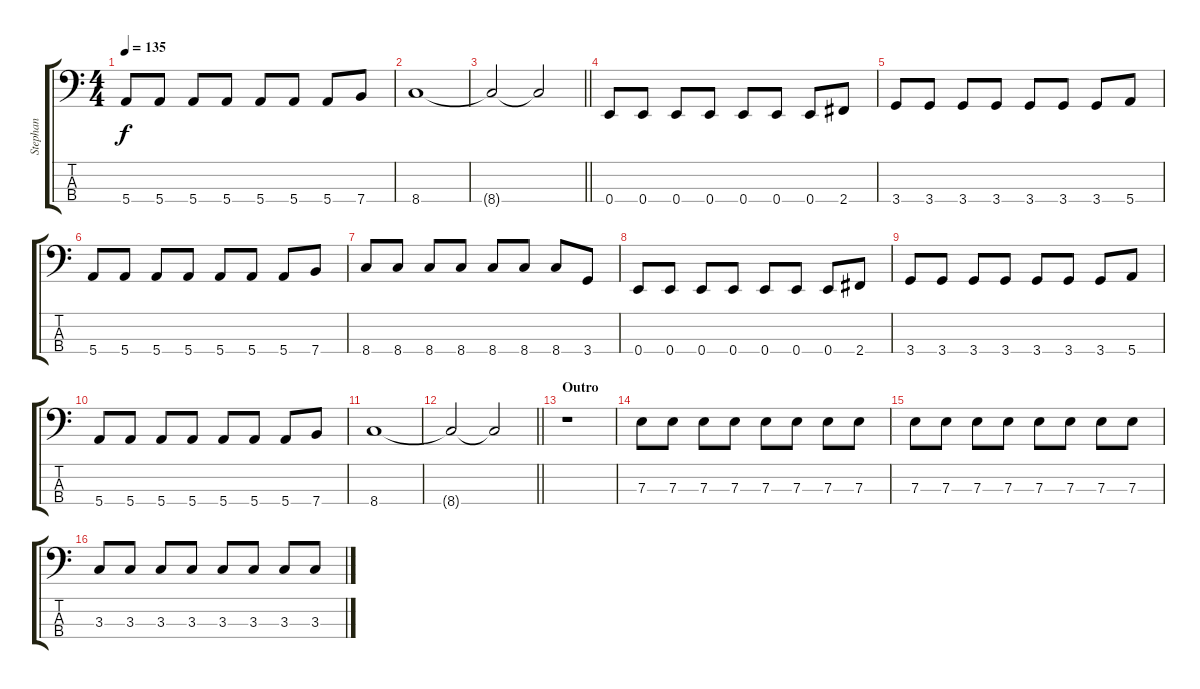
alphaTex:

\track ("Stephan" "Stephan") {instrument electricbasspick}
\staff {score tabs}
\tuning (G2 D2 A1 E1) {hide}
\ts (4 4)
\tempo 135
\clef f4
\ks c
5.4.8{dy f} 5.4.8 5.4.8 5.4.8 5.4.8 5.4.8 5.4.8 7.4.8 |
8.4.1 |
\barLineRight lightlight
8.4{t}.2 8.4{t}.2 |
0.4.8 0.4.8 0.4.8 0.4.8 0.4.8 0.4.8 0.4.8 2.4.8 |
3.4.8 3.4.8 3.4.8 3.4.8 3.4.8 3.4.8 3.4.8 5.4.8 |
5.4.8 5.4.8 5.4.8 5.4.8 5.4.8 5.4.8 5.4.8 7.4.8 |
8.4.8 8.4.8 8.4.8 8.4.8 8.4.8 8.4.8 8.4.8 3.4.8 |
0.4.8 0.4.8 0.4.8 0.4.8 0.4.8 0.4.8 0.4.8 2.4.8 |
3.4.8 3.4.8 3.4.8 3.4.8 3.4.8 3.4.8 3.4.8 5.4.8 |
5.4.8 5.4.8 5.4.8 5.4.8 5.4.8 5.4.8 5.4.8 7.4.8 |
8.4.1 |
\barLineRight lightlight
8.4{t}.2 8.4{t}.2 |
\section ("" "Outro")
r.1 |
7.3.8 7.3.8 7.3.8 7.3.8 7.3.8 7.3.8 7.3.8 7.3.8 |
7.3.8 7.3.8 7.3.8 7.3.8 7.3.8 7.3.8 7.3.8 7.3.8 |
3.3.8 3.3.8 3.3.8 3.3.8 3.3.8 3.3.8 3.3.8 3.3.8
